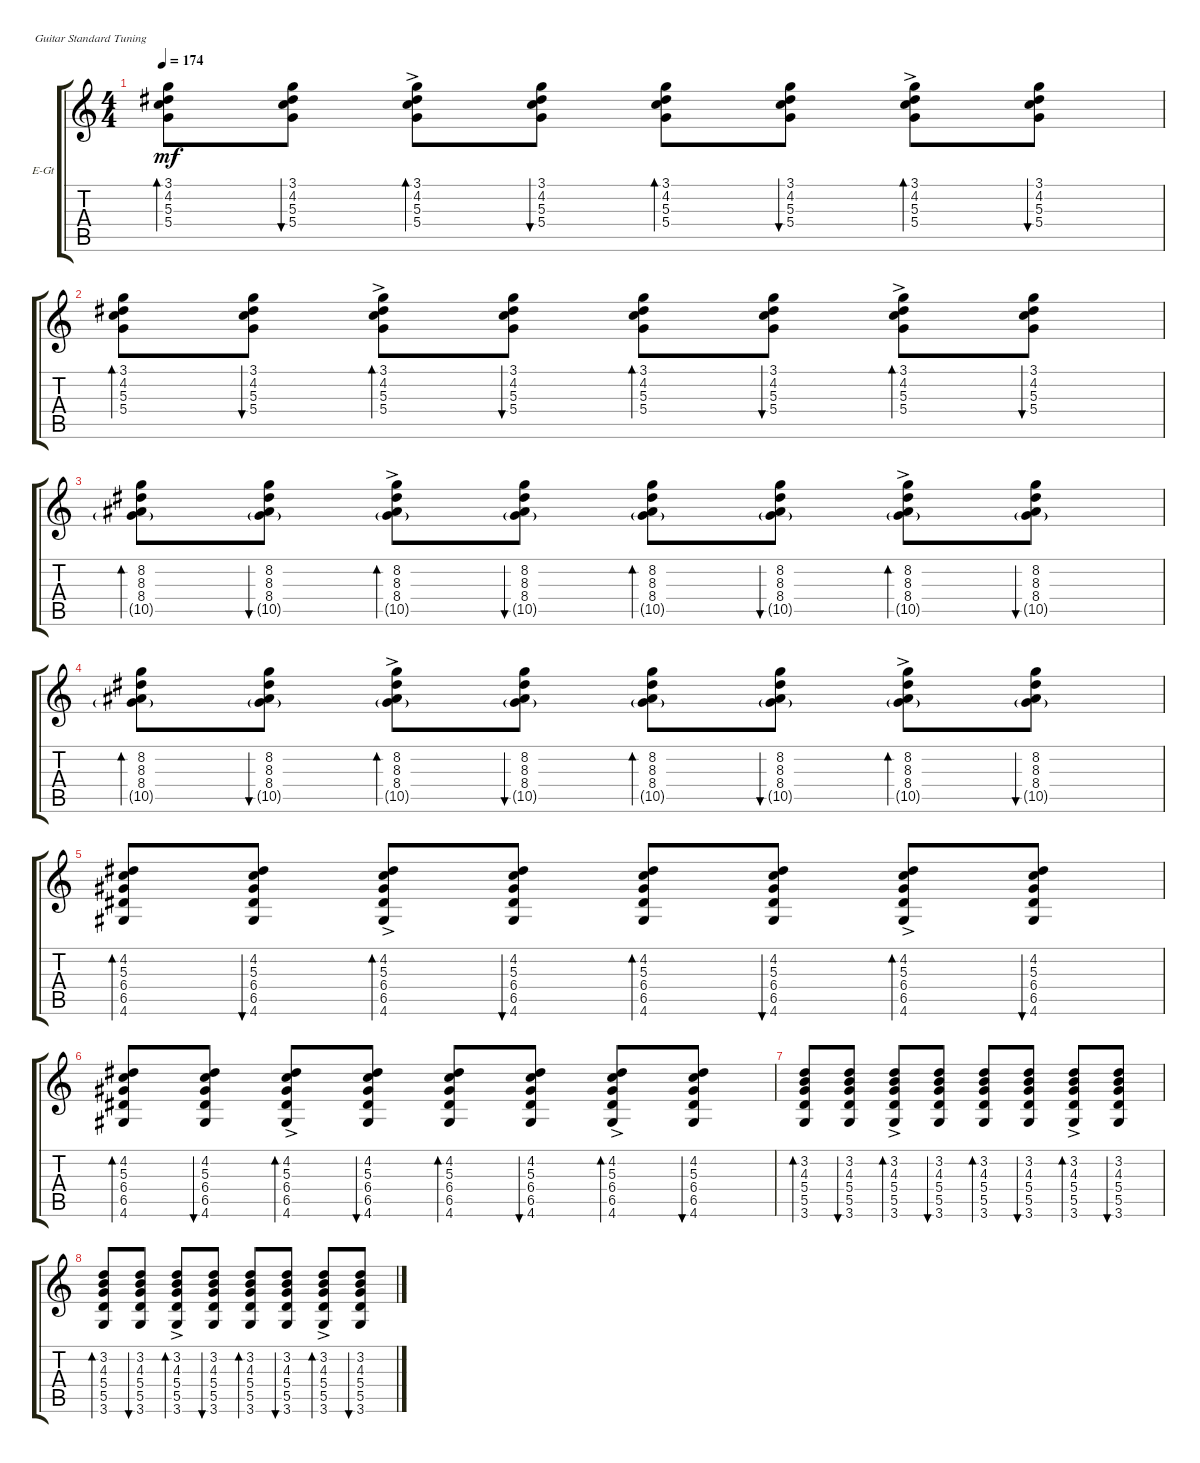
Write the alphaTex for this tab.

\defaultSystemsLayout 4
\bracketExtendMode groupsimilarinstruments
\firstSystemTrackNameOrientation horizontal
\otherSystemsTrackNameOrientation horizontal
\track ("Electric Guitar" "E-Gt") {instrument electricguitarclean}
\staff {score tabs}
\tuning (E4 B3 G3 D3 A2 E2)
\ts (4 4)
\tempo 174
\clef g2
\ks c
(3.1 4.2 5.3 5.4).8{bd 49 dy mf} (3.1 4.2 5.3 5.4).8{bu 48} (3.1{ac} 4.2{ac} 5.3{ac} 5.4{ac}).8{bd 49} (3.1 4.2 5.3 5.4).8{bu 48} (3.1 4.2 5.3 5.4).8{bd 49} (3.1 4.2 5.3 5.4).8{bu 48} (3.1{ac} 4.2{ac} 5.3{ac} 5.4{ac}).8{bd 49} (3.1 4.2 5.3 5.4).8{bu 48} |
(3.1 4.2 5.3 5.4).8{bd 49} (3.1 4.2 5.3 5.4).8{bu 48} (3.1{ac} 4.2{ac} 5.3{ac} 5.4{ac}).8{bd 49} (3.1 4.2 5.3 5.4).8{bu 48} (3.1 4.2 5.3 5.4).8{bd 49} (3.1 4.2 5.3 5.4).8{bu 48} (3.1{ac} 4.2{ac} 5.3{ac} 5.4{ac}).8{bd 49} (3.1 4.2 5.3 5.4).8{bu 48} |
(10.5{g} 8.4 8.3 8.2).8{bd 47} (10.5{g} 8.4 8.3 8.2).8{bu 46} (10.5{g} 8.4{ac} 8.3{ac} 8.2{ac}).8{bd 47} (10.5{g} 8.4 8.3 8.2).8{bu 46} (10.5{g} 8.4 8.3 8.2).8{bd 47} (10.5{g} 8.4 8.3 8.2).8{bu 46} (10.5{g} 8.4{ac} 8.3{ac} 8.2{ac}).8{bd 47} (10.5{g} 8.4 8.3 8.2).8{bu 46} |
(10.5{g} 8.4 8.3 8.2).8{bd 47} (10.5{g} 8.4 8.3 8.2).8{bu 46} (10.5{g} 8.4{ac} 8.3{ac} 8.2{ac}).8{bd 47} (10.5{g} 8.4 8.3 8.2).8{bu 46} (10.5{g} 8.4 8.3 8.2).8{bd 47} (10.5{g} 8.4 8.3 8.2).8{bu 46} (10.5{g} 8.4{ac} 8.3{ac} 8.2{ac}).8{bd 47} (10.5{g} 8.4 8.3 8.2).8{bu 46} |
(4.2 5.3 6.4 4.6 6.5).8{bd 49} (4.2 5.3 6.4 6.5 4.6).8{bu 48} (4.2{ac} 5.3{ac} 6.4{ac} 6.5 4.6).8{bd 49} (4.2 5.3 6.4 6.5 4.6).8{bu 48} (4.2 5.3 6.4 4.6 6.5).8{bd 49} (4.2 5.3 6.4 6.5 4.6).8{bu 48} (4.2{ac} 5.3{ac} 6.4{ac} 6.5 4.6).8{bd 49} (4.2 5.3 6.4 6.5 4.6).8{bu 48} |
(4.2 5.3 6.4 4.6 6.5).8{bd 49} (4.2 5.3 6.4 6.5 4.6).8{bu 48} (4.2{ac} 5.3{ac} 6.4{ac} 6.5 4.6).8{bd 49} (4.2 5.3 6.4 6.5 4.6).8{bu 48} (4.2 5.3 6.4 4.6 6.5).8{bd 49} (4.2 5.3 6.4 6.5 4.6).8{bu 48} (4.2{ac} 5.3{ac} 6.4{ac} 6.5 4.6).8{bd 49} (4.2 5.3 6.4 6.5 4.6).8{bu 48} |
(3.2 4.3 5.4 3.6 5.5).8{bd 49} (3.2 4.3 5.4 5.5 3.6).8{bu 48} (3.2{ac} 4.3{ac} 5.4{ac} 5.5 3.6).8{bd 49} (3.2 4.3 5.4 5.5 3.6).8{bu 48} (3.2 4.3 5.4 3.6 5.5).8{bd 49} (3.2 4.3 5.4 5.5 3.6).8{bu 48} (3.2{ac} 4.3{ac} 5.4{ac} 5.5 3.6).8{bd 49} (3.2 4.3 5.4 5.5 3.6).8{bu 48} |
(3.2 4.3 5.4 3.6 5.5).8{bd 49} (3.2 4.3 5.4 5.5 3.6).8{bu 48} (3.2{ac} 4.3{ac} 5.4{ac} 5.5 3.6).8{bd 49} (3.2 4.3 5.4 5.5 3.6).8{bu 48} (3.2 4.3 5.4 3.6 5.5).8{bd 49} (3.2 4.3 5.4 5.5 3.6).8{bu 48} (3.2{ac} 4.3{ac} 5.4{ac} 5.5 3.6).8{bd 49} (3.2 4.3 5.4 5.5 3.6).8{bu 48}
